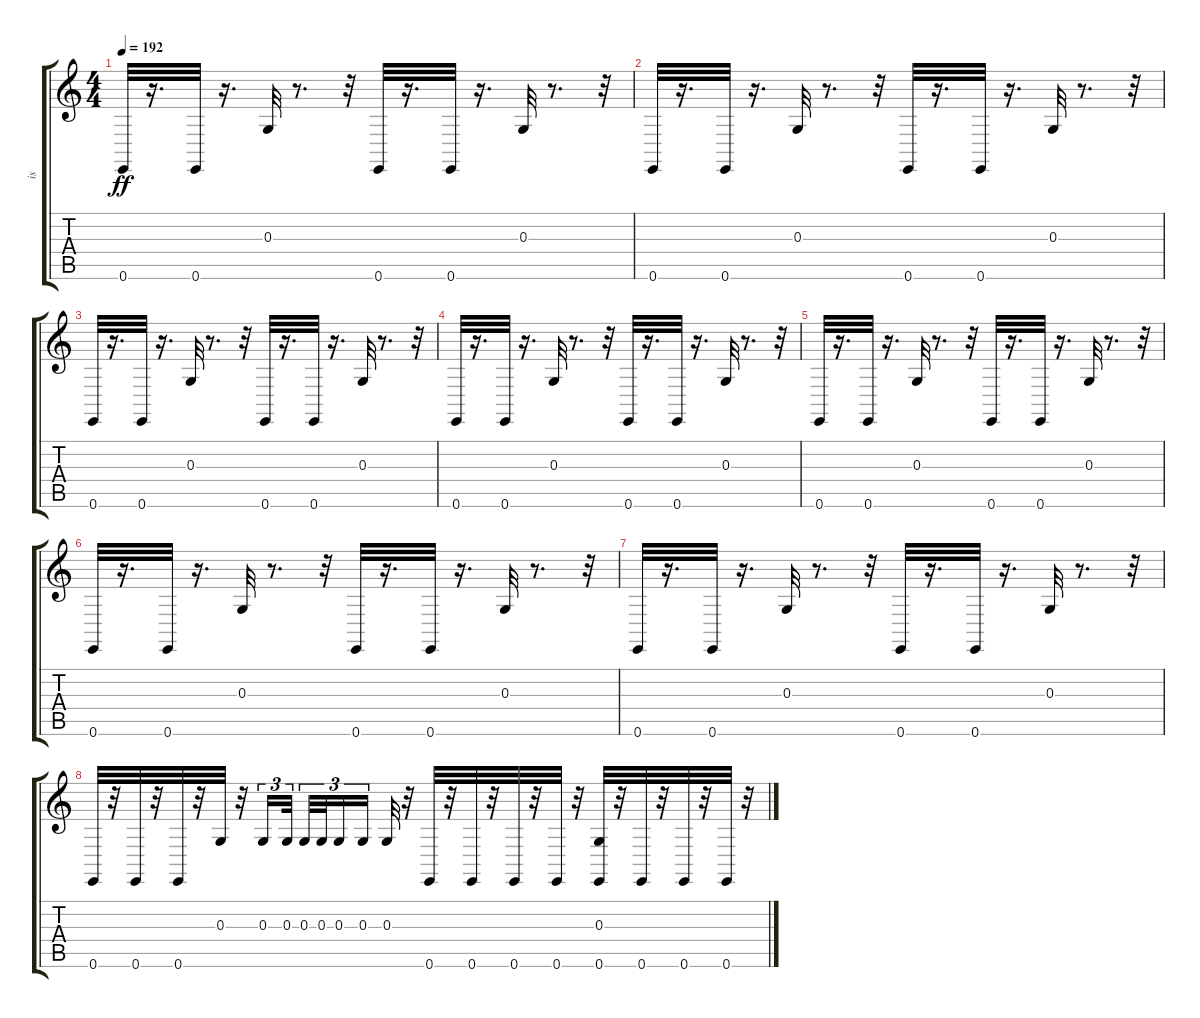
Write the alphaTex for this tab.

\track ("is" "is") {instrument melodictom}
\staff {score tabs}
\tuning (E4 B3 G3 D3 A2 E2) {hide}
\ts (4 4)
\tempo 192
\clef g2
\ks c
0.6.32{dy ff} r.16{d} 0.6.32 r.16{d} 0.3.32 r.8{d} r.32 0.6.32 r.16{d} 0.6.32 r.16{d} 0.3.32 r.8{d} r.32 |
0.6.32 r.16{d} 0.6.32 r.16{d} 0.3.32 r.8{d} r.32 0.6.32 r.16{d} 0.6.32 r.16{d} 0.3.32 r.8{d} r.32 |
0.6.32 r.16{d} 0.6.32 r.16{d} 0.3.32 r.8{d} r.32 0.6.32 r.16{d} 0.6.32 r.16{d} 0.3.32 r.8{d} r.32 |
0.6.32 r.16{d} 0.6.32 r.16{d} 0.3.32 r.8{d} r.32 0.6.32 r.16{d} 0.6.32 r.16{d} 0.3.32 r.8{d} r.32 |
0.6.32 r.16{d} 0.6.32 r.16{d} 0.3.32 r.8{d} r.32 0.6.32 r.16{d} 0.6.32 r.16{d} 0.3.32 r.8{d} r.32 |
0.6.32 r.16{d} 0.6.32 r.16{d} 0.3.32 r.8{d} r.32 0.6.32 r.16{d} 0.6.32 r.16{d} 0.3.32 r.8{d} r.32 |
0.6.32 r.16{d} 0.6.32 r.16{d} 0.3.32 r.8{d} r.32 0.6.32 r.16{d} 0.6.32 r.16{d} 0.3.32 r.8{d} r.32 |
0.6.32 r.32 0.6.32 r.32 0.6.32 r.32 0.3.32 r.32 0.3.16{tu (3 2)} 0.3.32{tu (3 2)} 0.3.32{tu (3 2)} 0.3.32{tu (3 2)} 0.3.16{tu (3 2)} 0.3.16{tu (3 2)} 0.3.32 r.32 0.6.32 r.32 0.6.32 r.32 0.6.32 r.32 0.6.32 r.32 (0.3 0.6).32 r.32 0.6.32 r.32 0.6.32 r.32 0.6.32 r.32
